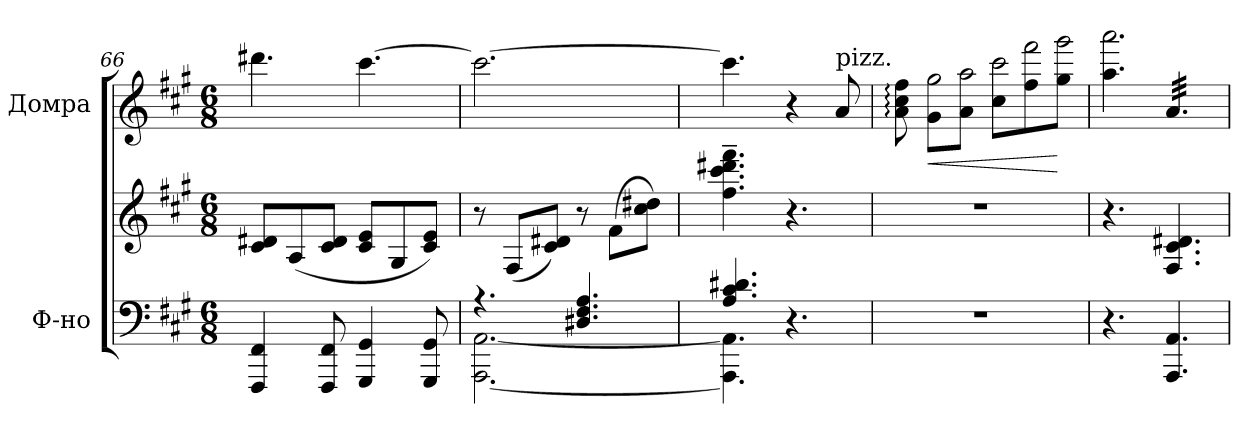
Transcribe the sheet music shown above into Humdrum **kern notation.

**kern	**kern	**kern	**dynam
*part2	*part2	*part1	*part1
*staff3	*staff2	*staff1	*staff1
*I"Ф-но	*	*I"Домра	*
*clefF4	*clefG2	*clefG2	*
*k[f#c#g#]	*k[f#c#g#]	*k[f#c#g#]	*
*A:	*A:	*A:	*
*M6/8	*M6/8	*M6/8	*
=66	=66	=66	=66
4FFF#i/ 4FF#i	8c#i/ 8d#XiL	4.ddd#Xi\	.
.	(8Ai/	.	.
8FFF#i/ 8FF#i	8c#i/ 8d#iJ	.	.
4GGG#i/ 4GG#i	8c#i/ 8eiL	[>4.ccc#i\	.
.	8G#i/	.	.
8GGG#i/ 8GG#i	8c#i/ 8eiJ)	.	.
=67	=67	=67	=67
*^	*	*	*
4.r	[<2.AAAi\ [<2.AAi	8r	2.ccc#i\_>	.
.	.	(8F#i/L	.	.
.	.	8c#i/ 8d#XiJ)	.	.
4.D#Xi/ 4.F#i 4.Ai	.	8r	.	.
.	.	(8f#i\L	.	.
.	.	8cc#i\ 8dd#XiJ)	.	.
!!LO:LB:g=z
=68	=68	=68	=68	=68
4.Ai/ 4.c#i 4.d#Xi	4.AAAi\] 4.AAi]	4.ff#i\~ 4.ccc#i~ 4.ddd#Xi~ 4.fff#i~	4.ccc#i\]	.
4.r	4.ryy	4.r	4r	.
!	!	!	!LO:TX:a:t=pizz.	!
.	.	.	8ai/	.
*v	*v	*	*	*
=69	=69	=69	=69
!LO:N:vis=1	!LO:N:vis=1	!	!
2.r	2.r	8ai\: 8cc#i: 8ff#i:	.
!	!	!LO:N:n=2:head=open	!LO:HP:b
.	.	8g#i\ 8gg#iL	<
!	!	!LO:N:n=2:head=open	!
.	.	8ai\ 8aaiJ	.
!	!	!LO:N:n=2:head=open	!
.	.	8cc#i\ 8ccc#iL	.
!	!	!LO:N:n=2:head=open	!
.	.	8ff#i\ 8fff#i	.
!	!	!LO:N:n=2:head=open	!
.	.	8gg#i\ 8ggg#iJ	[
=70	=70	=70	=70
!	!	!LO:N:n=2:head=open	!
4.r	4.r	4.aai\ 4.aaai	.
*	*	*tremolo	*
4.AAAi/ 4.AAi	4.F#i/ 4.c#i 4.d#Xi	32ai/LLL	.
.	.	32ai/	.
.	.	32ai/	.
.	.	32ai/	.
.	.	32ai/	.
.	.	32ai/	.
.	.	32ai/	.
.	.	32ai/	.
.	.	32ai/	.
.	.	32ai/	.
.	.	32ai/	.
.	.	32ai/JJJ	.
*	*	*Xtremolo	*
=	=	=	=
*-	*-	*-	*-
